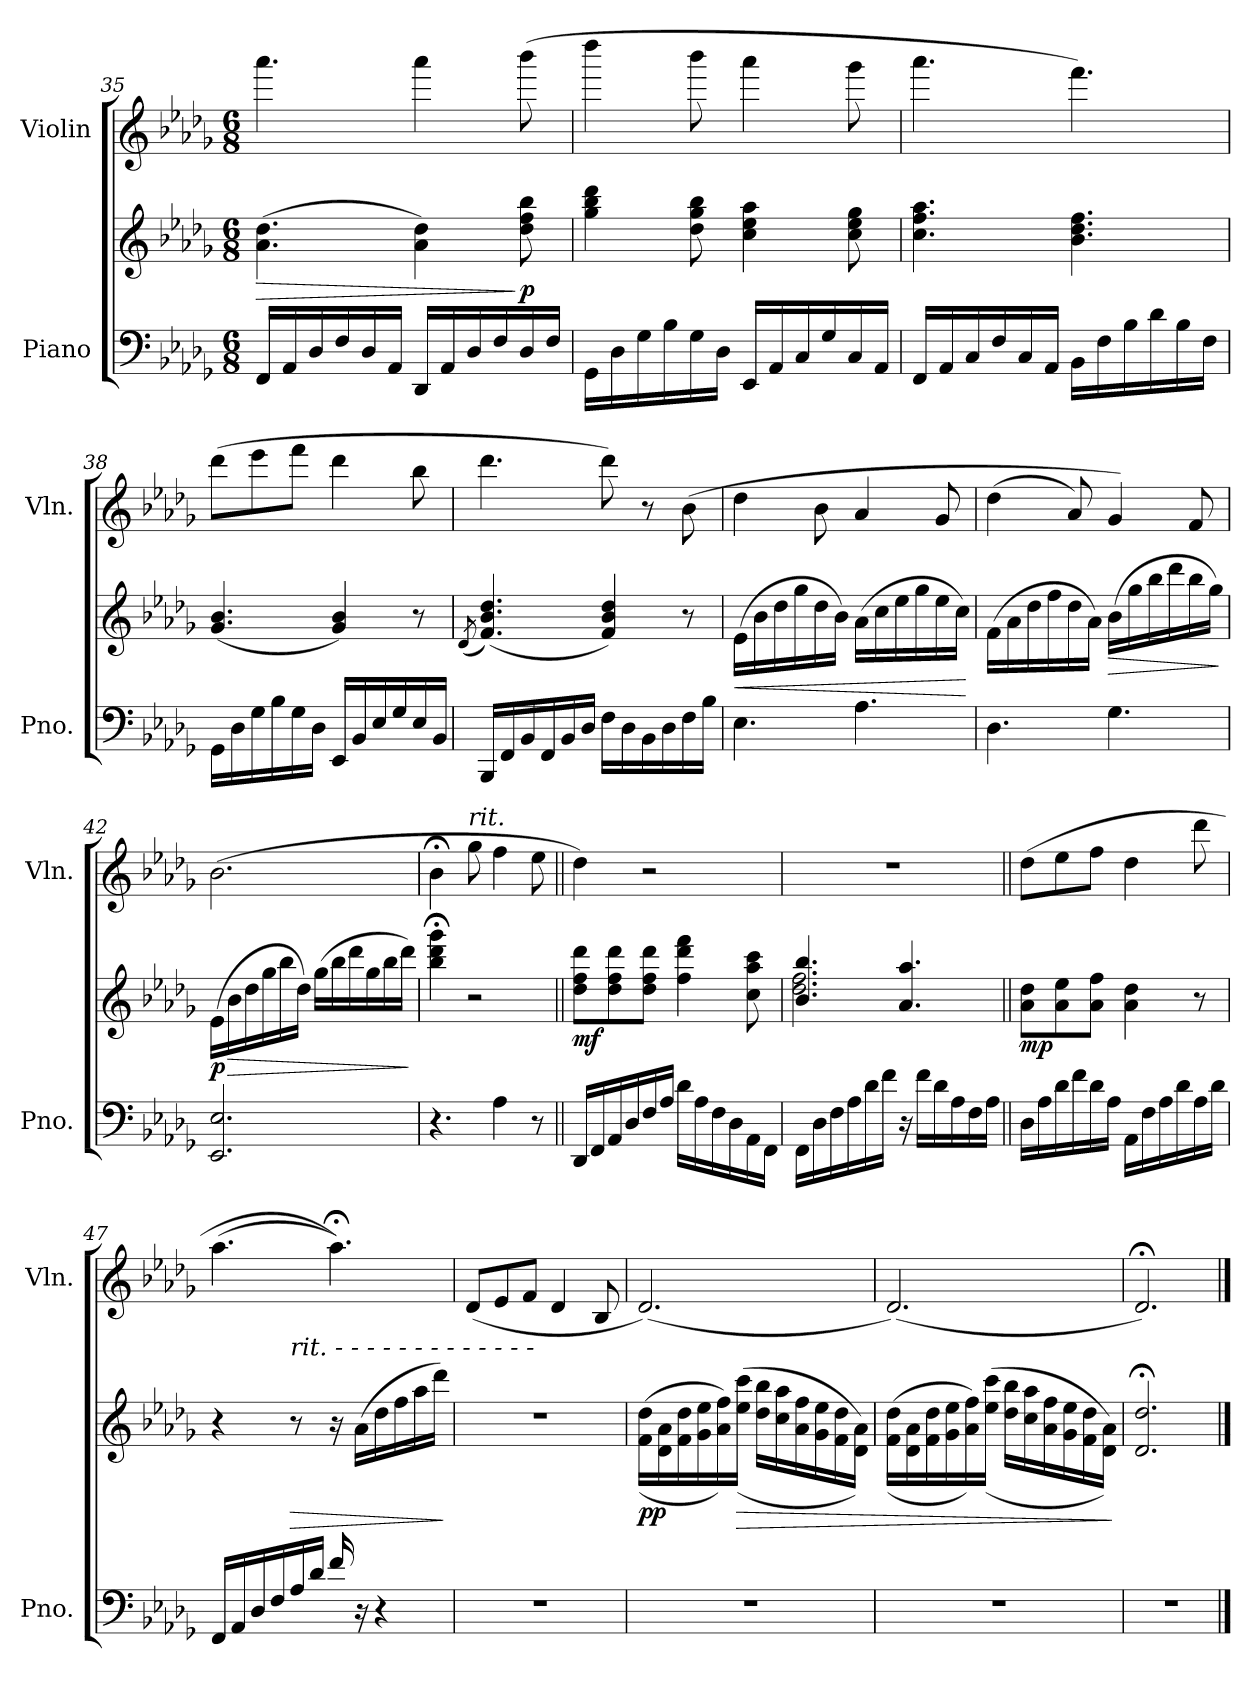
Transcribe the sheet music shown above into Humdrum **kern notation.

**kern	**kern	**dynam	**kern
*part2	*part2	*part2	*part1
*staff3	*staff2	*staff2/3	*staff1
*I"Piano	*	*	*I"Violin
*I'Pno.	*	*	*I'Vln.
*clefF4	*clefG2	*	*clefG2
*k[b-e-a-d-g-]	*k[b-e-a-d-g-]	*	*k[b-e-a-d-g-]
*M6/8	*M6/8	*	*M6/8
=35	=35	=35	=35
!	!	!LO:HP:b	!
16FF/LL	(4.a-\ 4.dd-\	>	4.aaa-\
16AA-/	.	.	.
16D-/	.	.	.
16F/	.	.	.
16D-/	.	.	.
16AA-/JJ	.	.	.
16DD-/LL	4a-\ 4dd-\)	.	4aaa-\
16AA-/	.	.	.
16D-/	.	.	.
16F/	.	.	.
!	!	!LO:DY:n=1:b	!
16D-/	8dd-\ 8ff\ 8bb-\	] p	(8bbb-\
16F/JJ	.	.	.
!!LO:LB:g=z
=36	=36	=36	=36
16GG-\LL	4gg-\ 4bb-\ 4ddd-\	.	4dddd-\
16D-\	.	.	.
16G-\	.	.	.
16B-\	.	.	.
16G-\	8dd-\ 8gg-\ 8bb-\	.	8bbb-\
16D-\JJ	.	.	.
16EE-/LL	4cc\ 4ee-\ 4aa-\	.	4aaa-\
16AA-/	.	.	.
16C/	.	.	.
16G-/	.	.	.
16C/	8cc\ 8ee-\ 8gg-\	.	8ggg-\
16AA-/JJ	.	.	.
=37	=37	=37	=37
16FF/LL	4.cc\ 4.ff\ 4.aa-\	.	4.aaa-\
16AA-/	.	.	.
16C/	.	.	.
16F/	.	.	.
16C/	.	.	.
16AA-/JJ	.	.	.
16BB-\LL	4.b-\ 4.dd-\ 4.ff\	.	4.fff\)
16F\	.	.	.
16B-\	.	.	.
16d-\	.	.	.
16B-\	.	.	.
16F\JJ	.	.	.
!!LO:PB:g=z
=38	=38	=38	=38
16GG-\LL	(4.g-/ 4.b-/	.	(8ddd-\L
16D-\	.	.	.
16G-\	.	.	8eee-\
16B-\	.	.	.
16G-\	.	.	8fff\J
16D-\JJ	.	.	.
16EE-/LL	4g-/ 4b-/)	.	4ddd-\
16BB-/	.	.	.
16E-/	.	.	.
16G-/	.	.	.
16E-/	8r	.	8bb-\
16BB-/JJ	.	.	.
=39	=39	=39	=39
.	(8qd-/	.	.
16BBB-/LL	(>4.f/ 4.b-/ 4.dd-/)	.	4.ddd-\
16FF/	.	.	.
16BB-/	.	.	.
16FF/	.	.	.
16BB-/	.	.	.
16D-/JJ	.	.	.
16F\LL	4f/ 4b-/ 4dd-/)	.	8ddd-\)
16D-\	.	.	.
16BB-\	.	.	8r
16D-\	.	.	.
16F\	8r	.	(8b-\
16B-\JJ	.	.	.
=40	=40	=40	=40
!	!	!LO:HP:b	!
4.E-\	(16e-\LL	<	4dd-\
.	16b-\	.	.
.	16dd-\	.	.
.	16gg-\	.	.
.	16dd-\	.	8b-\
.	16b-\JJ)	.	.
4.A-\	(16a-\LL	.	4a-/
.	16cc\	.	.
.	16ee-\	.	.
.	16gg-\	.	.
.	16ee-\	.	8g-/
.	16cc\JJ)	.	.
.	.	[	.
!!LO:LB:g=z
=41	=41	=41	=41
4.D-\	(16f\LL	.	(4dd-\
.	16a-\	.	.
.	16dd-\	.	.
.	16ff\	.	.
.	16dd-\	.	8a-/)
.	16a-\JJ)	.	.
!	!	!LO:HP:b	!
4.G-\	(16b-\LL	>	4g-/)
.	16gg-\	.	.
.	16bb-\	.	.
.	16ddd-\	.	.
.	16bb-\	.	8f/
.	16gg-\JJ)	.	.
.	.	]	.
=42	=42	=42	=42
!	!	!LO:DY:b	!
2.EE-/ 2.E-/	(16e-\LL	p	(2.b-\
!	!	!LO:HP:b	!
.	16b-\	>	.
.	16dd-\	.	.
.	16gg-\	.	.
.	16bb-\	.	.
.	16dd-\JJ)	.	.
.	(16gg-\LL	.	.
.	16bb-\	.	.
.	16ddd-\	.	.
.	16gg-\	.	.
.	16bb-\	.	.
.	16ddd-\JJ)	.	.
.	.	]	.
=43	=43	=43	=43
4.r	4bb-\;< 4ddd-\;< 4ggg-\;<	.	4b-;<\
!	!	!	!LO:TX:a:i:t=rit.
.	2r	.	8gg-\
4A-\	.	.	4ff\
8r	.	.	8ee-\
!!LO:LB:g=z
=44||	=44||	=44||	=44||
!	!	!LO:DY:b	!
16DD-/LL	8dd-\ 8ff\ 8ddd-\L	mf	4dd-\)
16FF/	.	.	.
16AA-/	8dd-\ 8ff\ 8ddd-\	.	.
16D-/	.	.	.
16F/	8dd-\ 8ff\ 8ddd-\J	.	2r
16A-/JJ	.	.	.
16d-\LL	4ff\ 4ddd-\ 4fff\	.	.
16A-\	.	.	.
16F\	.	.	.
16D-\	.	.	.
16AA-\	8cc\ 8aa-\ 8ccc\	.	.
16FF\JJ	.	.	.
=45	=45	=45	=45
*	*^	*	*
16FF\LL	4.b-/ 4.bb-/	2.dd-\ 2.ff\	.	2.r
16D-\	.	.	.	.
16F\	.	.	.	.
16A-\	.	.	.	.
16d-\	.	.	.	.
16f\JJ	.	.	.	.
16r	4.a-/ 4.aa-/	.	.	.
16f\LL	.	.	.	.
16d-\	.	.	.	.
16A-\	.	.	.	.
16F\	.	.	.	.
16A-\JJ	.	.	.	.
*	*v	*v	*	*
!!LO:PB:g=z
=46||	=46||	=46||	=46||
!	!	!LO:DY:b	!
16D-\LL	8a-\ 8dd-\L	mp	(8dd-\L
16A-\	.	.	.
16d-\	8a-\ 8ee-\	.	8ee-\
16f\	.	.	.
16d-\	8a-\ 8ff\J	.	8ff\J
16A-\JJ	.	.	.
16AA-\LL	4a-\ 4dd-\	.	4dd-\
16F\	.	.	.
16A-\	.	.	.
16d-\	.	.	.
16A-\	8r	.	8ddd-\
16d-\JJ	.	.	.
=47	=47	=47	=47
16FF/LL	4r	.	(4.aa-\
16AA-/	.	.	.
16D-/	.	.	.
16F/	.	.	.
!	!LO:TX:a:i:t=rit. - - - - - - - - - - - - -	!	!
!	!	!LO:HP:b	!
16A-/	8r	>	.
16d-/JJ	.	.	.
16f/	16r	.	4.aa-;<\))
16r	(16a-\LL	.	.
4r	16dd-\	.	.
.	16ff\	.	.
.	16aa-\	.	.
.	16ddd-\JJ)	.	.
.	.	]	.
=48	=48	=48	=48
2.r	2.r	.	(8d-/L
.	.	.	8e-/
.	.	.	8f/J
.	.	.	4d-/
.	.	.	8B-/
!!LO:LB:g=z
=49	=49	=49	=49
!	!	!LO:DY:b	!
2.r	((16f\ 16dd-\LL	pp	(2.d-/)
.	16d-\ 16a-\	.	.
.	16f\ 16dd-\	.	.
.	16g-\ 16ee-\	.	.
.	16a-\ 16ff\))	.	.
!	!	!LO:HP:b	!
.	((16ee-\ 16ccc\JJ	>	.
.	16dd-\ 16bb-\LL	.	.
.	16cc\ 16aa-\	.	.
.	16a-\ 16ff\	.	.
.	16g-\ 16ee-\	.	.
.	16f\ 16dd-\	.	.
.	16d-\ 16a-\JJ))	.	.
=50	=50	=50	=50
2.r	((16f\ 16dd-\LL	.	(2.d-/)
.	16d-\ 16a-\	.	.
.	16f\ 16dd-\	.	.
.	16g-\ 16ee-\	.	.
.	16a-\ 16ff\))	.	.
.	((16ee-\ 16ccc\JJ	.	.
.	16dd-\ 16bb-\LL	.	.
.	16cc\ 16aa-\	.	.
.	16a-\ 16ff\	.	.
.	16g-\ 16ee-\	.	.
.	16f\ 16dd-\	.	.
.	16d-\ 16a-\JJ))	.	.
.	.	]	.
=51	=51	=51	=51
!	!	!LO:DY:b	!
2.r	2.d-/;< 2.dd-/;<	other-dynamics	2.d-;</)
==	==	==	==
*-	*-	*-	*-
